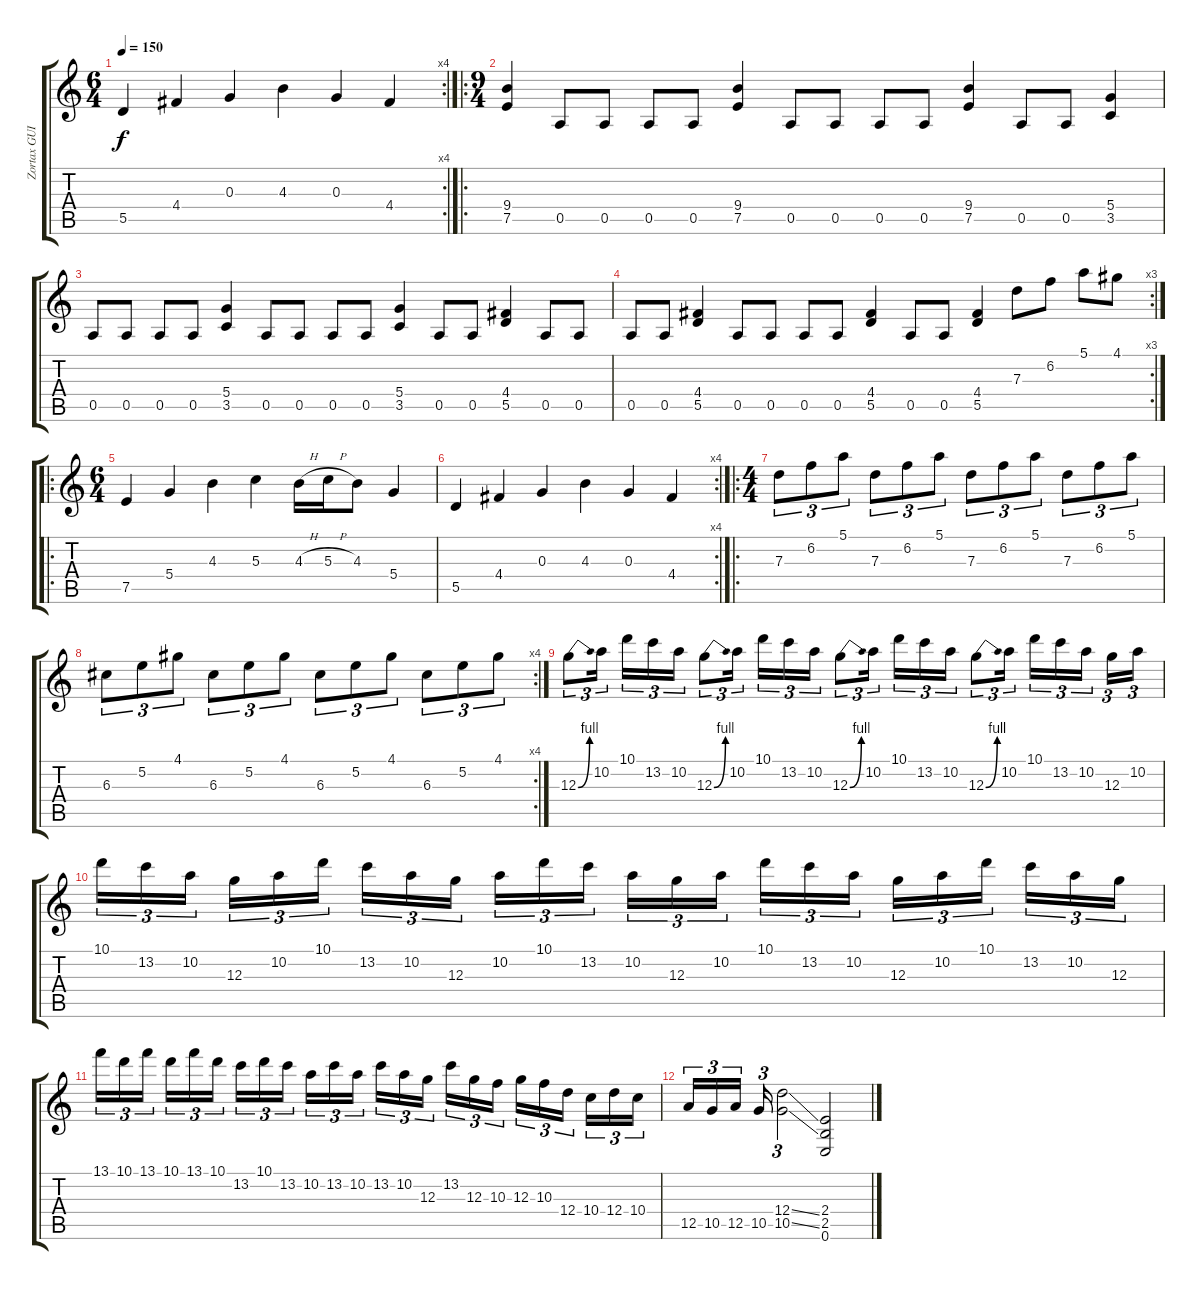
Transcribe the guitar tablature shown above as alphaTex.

\track ("Zortax GUITAR 1" "Zortax GUI") {instrument distortionguitar}
\staff {score tabs}
\tuning (E4 B3 G3 D3 A2 E2) {hide}
\rc 4
\ts (6 4)
\tempo 150
\clef g2
\ks c
5.5.4{dy f} 4.4.4 0.3.4 4.3.4 0.3.4 4.4.4 |
\ro
\ts (9 4)
(9.4 7.5).4 0.5.8 0.5.8 0.5.8 0.5.8 (9.4 7.5).4 0.5.8 0.5.8 0.5.8 0.5.8 (9.4 7.5).4 0.5.8 0.5.8 (5.4 3.5).4 |
0.5.8 0.5.8 0.5.8 0.5.8 (5.4 3.5).4 0.5.8 0.5.8 0.5.8 0.5.8 (5.4 3.5).4 0.5.8 0.5.8 (4.4 5.5).4 0.5.8 0.5.8 |
\rc 3
0.5.8 0.5.8 (4.4 5.5).4 0.5.8 0.5.8 0.5.8 0.5.8 (4.4 5.5).4 0.5.8 0.5.8 (4.4 5.5).4 7.3.8 6.2.8 5.1.8 4.1.8 |
\ro
\ts (6 4)
7.5.4 5.4.4 4.3.4 5.3.4 4.3{h}.16 5.3{h}.16 4.3.8 5.4.4 |
\rc 4
5.5.4 4.4.4 0.3.4 4.3.4 0.3.4 4.4.4 |
\ro
\ts (4 4)
7.3.8{tu (3 2)} 6.2.8{tu (3 2)} 5.1.8{tu (3 2)} 7.3.8{tu (3 2)} 6.2.8{tu (3 2)} 5.1.8{tu (3 2)} 7.3.8{tu (3 2)} 6.2.8{tu (3 2)} 5.1.8{tu (3 2)} 7.3.8{tu (3 2)} 6.2.8{tu (3 2)} 5.1.8{tu (3 2)} |
\rc 4
6.3.8{tu (3 2)} 5.2.8{tu (3 2)} 4.1.8{tu (3 2)} 6.3.8{tu (3 2)} 5.2.8{tu (3 2)} 4.1.8{tu (3 2)} 6.3.8{tu (3 2)} 5.2.8{tu (3 2)} 4.1.8{tu (3 2)} 6.3.8{tu (3 2)} 5.2.8{tu (3 2)} 4.1.8{tu (3 2)} |
12.3{be (bend 0 0 60 4)}.8{tu (3 2)} 10.2.16{tu (3 2)} 10.1.16{tu (3 2)} 13.2.16{tu (3 2)} 10.2.16{tu (3 2)} 12.3{be (bend 0 0 60 4)}.8{tu (3 2)} 10.2.16{tu (3 2)} 10.1.16{tu (3 2)} 13.2.16{tu (3 2)} 10.2.16{tu (3 2)} 12.3{be (bend 0 0 60 4)}.8{tu (3 2)} 10.2.16{tu (3 2)} 10.1.16{tu (3 2)} 13.2.16{tu (3 2)} 10.2.16{tu (3 2)} 12.3{be (bend 0 0 60 4)}.8{tu (3 2)} 10.2.16{tu (3 2)} 10.1.16{tu (3 2)} 13.2.16{tu (3 2)} 10.2.16{tu (3 2)} 12.3.16{tu (3 2)} 10.2.16{tu (3 2)} |
10.1.16{tu (3 2)} 13.2.16{tu (3 2)} 10.2.16{tu (3 2)} 12.3.16{tu (3 2)} 10.2.16{tu (3 2)} 10.1.16{tu (3 2)} 13.2.16{tu (3 2)} 10.2.16{tu (3 2)} 12.3.16{tu (3 2)} 10.2.16{tu (3 2)} 10.1.16{tu (3 2)} 13.2.16{tu (3 2)} 10.2.16{tu (3 2)} 12.3.16{tu (3 2)} 10.2.16{tu (3 2)} 10.1.16{tu (3 2)} 13.2.16{tu (3 2)} 10.2.16{tu (3 2)} 12.3.16{tu (3 2)} 10.2.16{tu (3 2)} 10.1.16{tu (3 2)} 13.2.16{tu (3 2)} 10.2.16{tu (3 2)} 12.3.16{tu (3 2)} |
13.1.16{tu (3 2)} 10.1.16{tu (3 2)} 13.1.16{tu (3 2)} 10.1.16{tu (3 2)} 13.1.16{tu (3 2)} 10.1.16{tu (3 2)} 13.2.16{tu (3 2)} 10.1.16{tu (3 2)} 13.2.16{tu (3 2)} 10.2.16{tu (3 2)} 13.2.16{tu (3 2)} 10.2.16{tu (3 2)} 13.2.16{tu (3 2)} 10.2.16{tu (3 2)} 12.3.16{tu (3 2)} 13.2.16{tu (3 2)} 12.3.16{tu (3 2)} 10.3.16{tu (3 2)} 12.3.16{tu (3 2)} 10.3.16{tu (3 2)} 12.4.16{tu (3 2)} 10.4.16{tu (3 2)} 12.4.16{tu (3 2)} 10.4.16{tu (3 2)} |
12.5.16{tu (3 2)} 10.5.16{tu (3 2)} 12.5.16{tu (3 2)} 10.5.16{tu (3 2)} (12.4{ss} 10.5{ss}).2{tu (3 2)} (2.4 2.5 0.6).2
